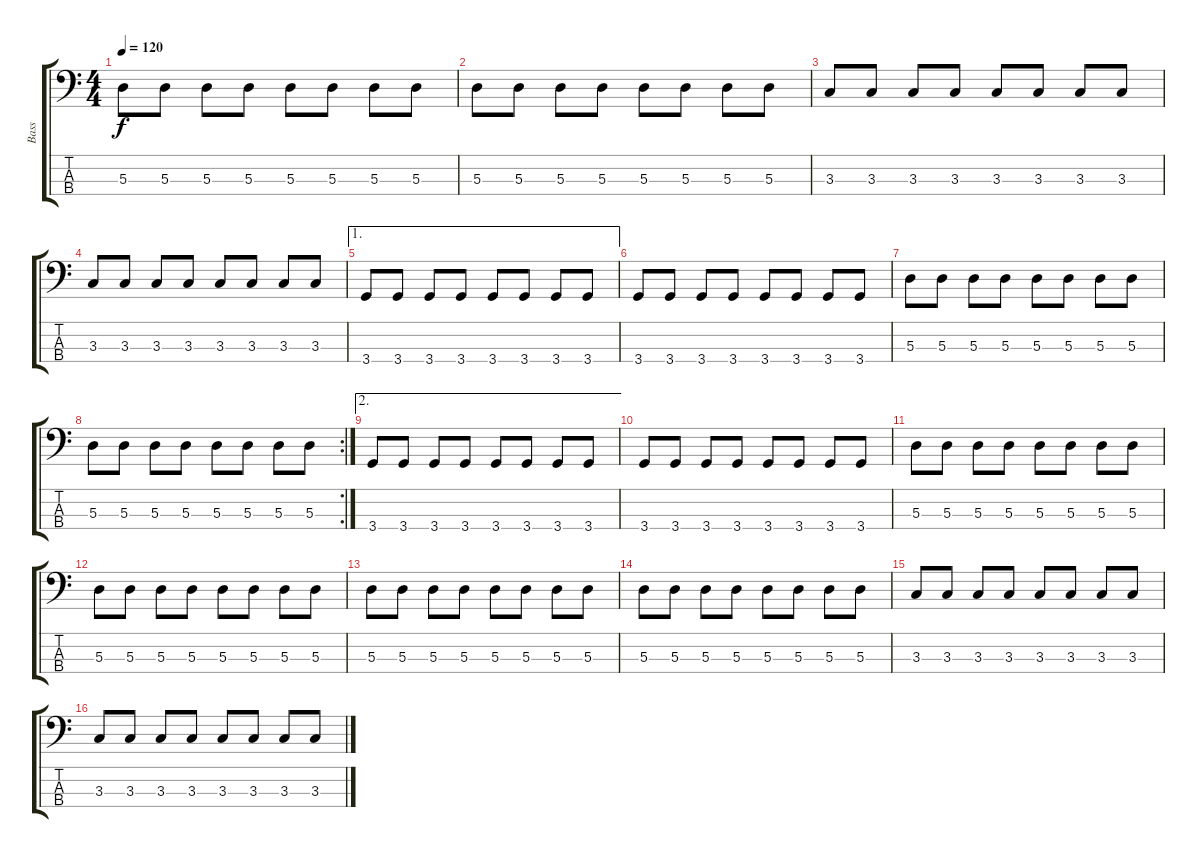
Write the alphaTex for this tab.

\track ("Bass" "Bass") {instrument electricbassfinger}
\staff {score tabs}
\tuning (G2 D2 A1 E1) {hide}
\ts (4 4)
\tempo 120
\clef f4
\ks c
5.3.8{dy f} 5.3.8 5.3.8 5.3.8 5.3.8 5.3.8 5.3.8 5.3.8 |
5.3.8 5.3.8 5.3.8 5.3.8 5.3.8 5.3.8 5.3.8 5.3.8 |
3.3.8 3.3.8 3.3.8 3.3.8 3.3.8 3.3.8 3.3.8 3.3.8 |
3.3.8 3.3.8 3.3.8 3.3.8 3.3.8 3.3.8 3.3.8 3.3.8 |
\ae 1
3.4.8 3.4.8 3.4.8 3.4.8 3.4.8 3.4.8 3.4.8 3.4.8 |
3.4.8 3.4.8 3.4.8 3.4.8 3.4.8 3.4.8 3.4.8 3.4.8 |
5.3.8 5.3.8 5.3.8 5.3.8 5.3.8 5.3.8 5.3.8 5.3.8 |
\rc 2
5.3.8 5.3.8 5.3.8 5.3.8 5.3.8 5.3.8 5.3.8 5.3.8 |
\ae 2
3.4.8 3.4.8 3.4.8 3.4.8 3.4.8 3.4.8 3.4.8 3.4.8 |
3.4.8 3.4.8 3.4.8 3.4.8 3.4.8 3.4.8 3.4.8 3.4.8 |
5.3.8 5.3.8 5.3.8 5.3.8 5.3.8 5.3.8 5.3.8 5.3.8 |
5.3.8 5.3.8 5.3.8 5.3.8 5.3.8 5.3.8 5.3.8 5.3.8 |
5.3.8 5.3.8 5.3.8 5.3.8 5.3.8 5.3.8 5.3.8 5.3.8 |
5.3.8 5.3.8 5.3.8 5.3.8 5.3.8 5.3.8 5.3.8 5.3.8 |
3.3.8 3.3.8 3.3.8 3.3.8 3.3.8 3.3.8 3.3.8 3.3.8 |
3.3.8 3.3.8 3.3.8 3.3.8 3.3.8 3.3.8 3.3.8 3.3.8
